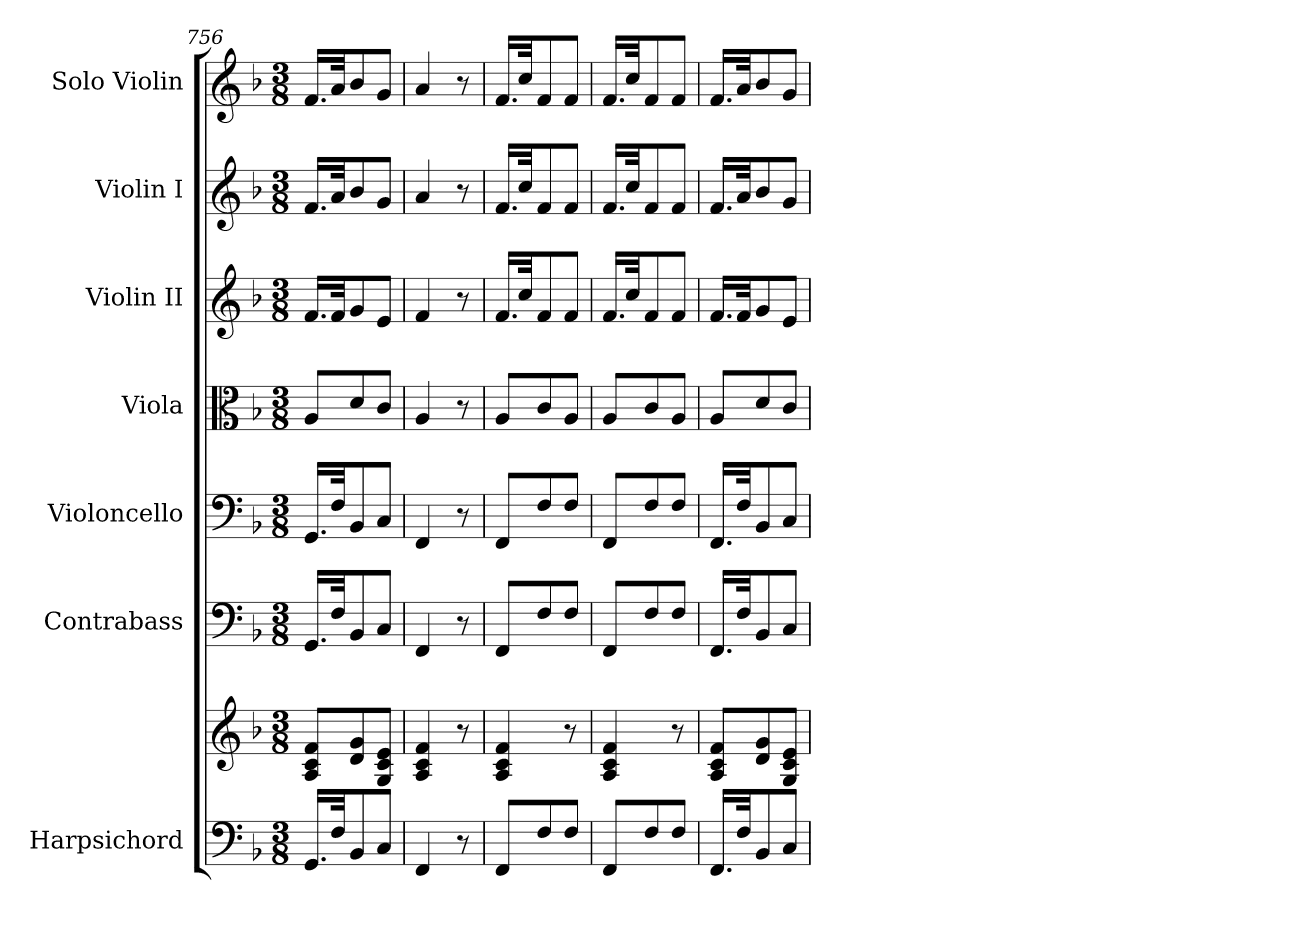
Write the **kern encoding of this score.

**kern	**kern	**kern	**kern	**kern	**kern	**kern	**kern
*part7	*part7	*part6	*part5	*part4	*part3	*part2	*part1
*staff8	*staff7	*staff6	*staff5	*staff4	*staff3	*staff2	*staff1
*I"Harpsichord	*	*I"Contrabass	*I"Violoncello	*I"Viola	*I"Violin II	*I"Violin I	*I"Solo Violin
*I'Hch.	*	*I'Cb.	*I'Vc.	*I'Vla.	*I'Vln. II	*I'Vln. I	*I'Vln.
*clefF4	*clefG2	*clefF4	*clefF4	*clefC3	*clefG2	*clefG2	*clefG2
*	*	*ITrd7c12	*	*	*	*	*
*k[b-]	*k[b-]	*k[b-]	*k[b-]	*k[b-]	*k[b-]	*k[b-]	*k[b-]
*M3/8	*M3/8	*M3/8	*M3/8	*M3/8	*M3/8	*M3/8	*M3/8
=756	=756	=756	=756	=756	=756	=756	=756
16.GG/LL	8A/ 8c/ 8f/L	16.GGG/LL	16.GG/LL	8A/L	16.f/LL	16.f/LL	16.f/LL
32F/JK	.	32FF/JK	32F/JK	.	32f/JK	32a/JK	32a/JK
8BB-/	8d/ 8g/	8BBB-/	8BB-/	8d/	8g/	8b-/	8b-/
8C/J	8G/ 8c/ 8e/J	8CC/J	8C/J	8c/J	8e/J	8g/J	8g/J
!!LO:PB:g=z
=757	=757	=757	=757	=757	=757	=757	=757
4FF/	4A/ 4c/ 4f/	4FFF/	4FF/	4A/	4f/	4a/	4a/
8r	8r	8r	8r	8r	8r	8r	8r
=758	=758	=758	=758	=758	=758	=758	=758
8FF/L	4A/ 4c/ 4f/	8FFF/L	8FF/L	8A/L	16.f/LL	16.f/LL	16.f/LL
.	.	.	.	.	32cc/JK	32cc/JK	32cc/JK
8F/	.	8FF/	8F/	8c/	8f/	8f/	8f/
8F/J	8r	8FF/J	8F/J	8A/J	8f/J	8f/J	8f/J
=759	=759	=759	=759	=759	=759	=759	=759
8FF/L	4A/ 4c/ 4f/	8FFF/L	8FF/L	8A/L	16.f/LL	16.f/LL	16.f/LL
.	.	.	.	.	32cc/JK	32cc/JK	32cc/JK
8F/	.	8FF/	8F/	8c/	8f/	8f/	8f/
8F/J	8r	8FF/J	8F/J	8A/J	8f/J	8f/J	8f/J
=760	=760	=760	=760	=760	=760	=760	=760
16.FF/LL	8A/ 8c/ 8f/L	16.FFF/LL	16.FF/LL	8A/L	16.f/LL	16.f/LL	16.f/LL
32F/JK	.	32FF/JK	32F/JK	.	32f/JK	32a/JK	32a/JK
8BB-/	8d/ 8g/	8BBB-/	8BB-/	8d/	8g/	8b-/	8b-/
8C/J	8G/ 8c/ 8e/J	8CC/J	8C/J	8c/J	8e/J	8g/J	8g/J
=	=	=	=	=	=	=	=
*-	*-	*-	*-	*-	*-	*-	*-
